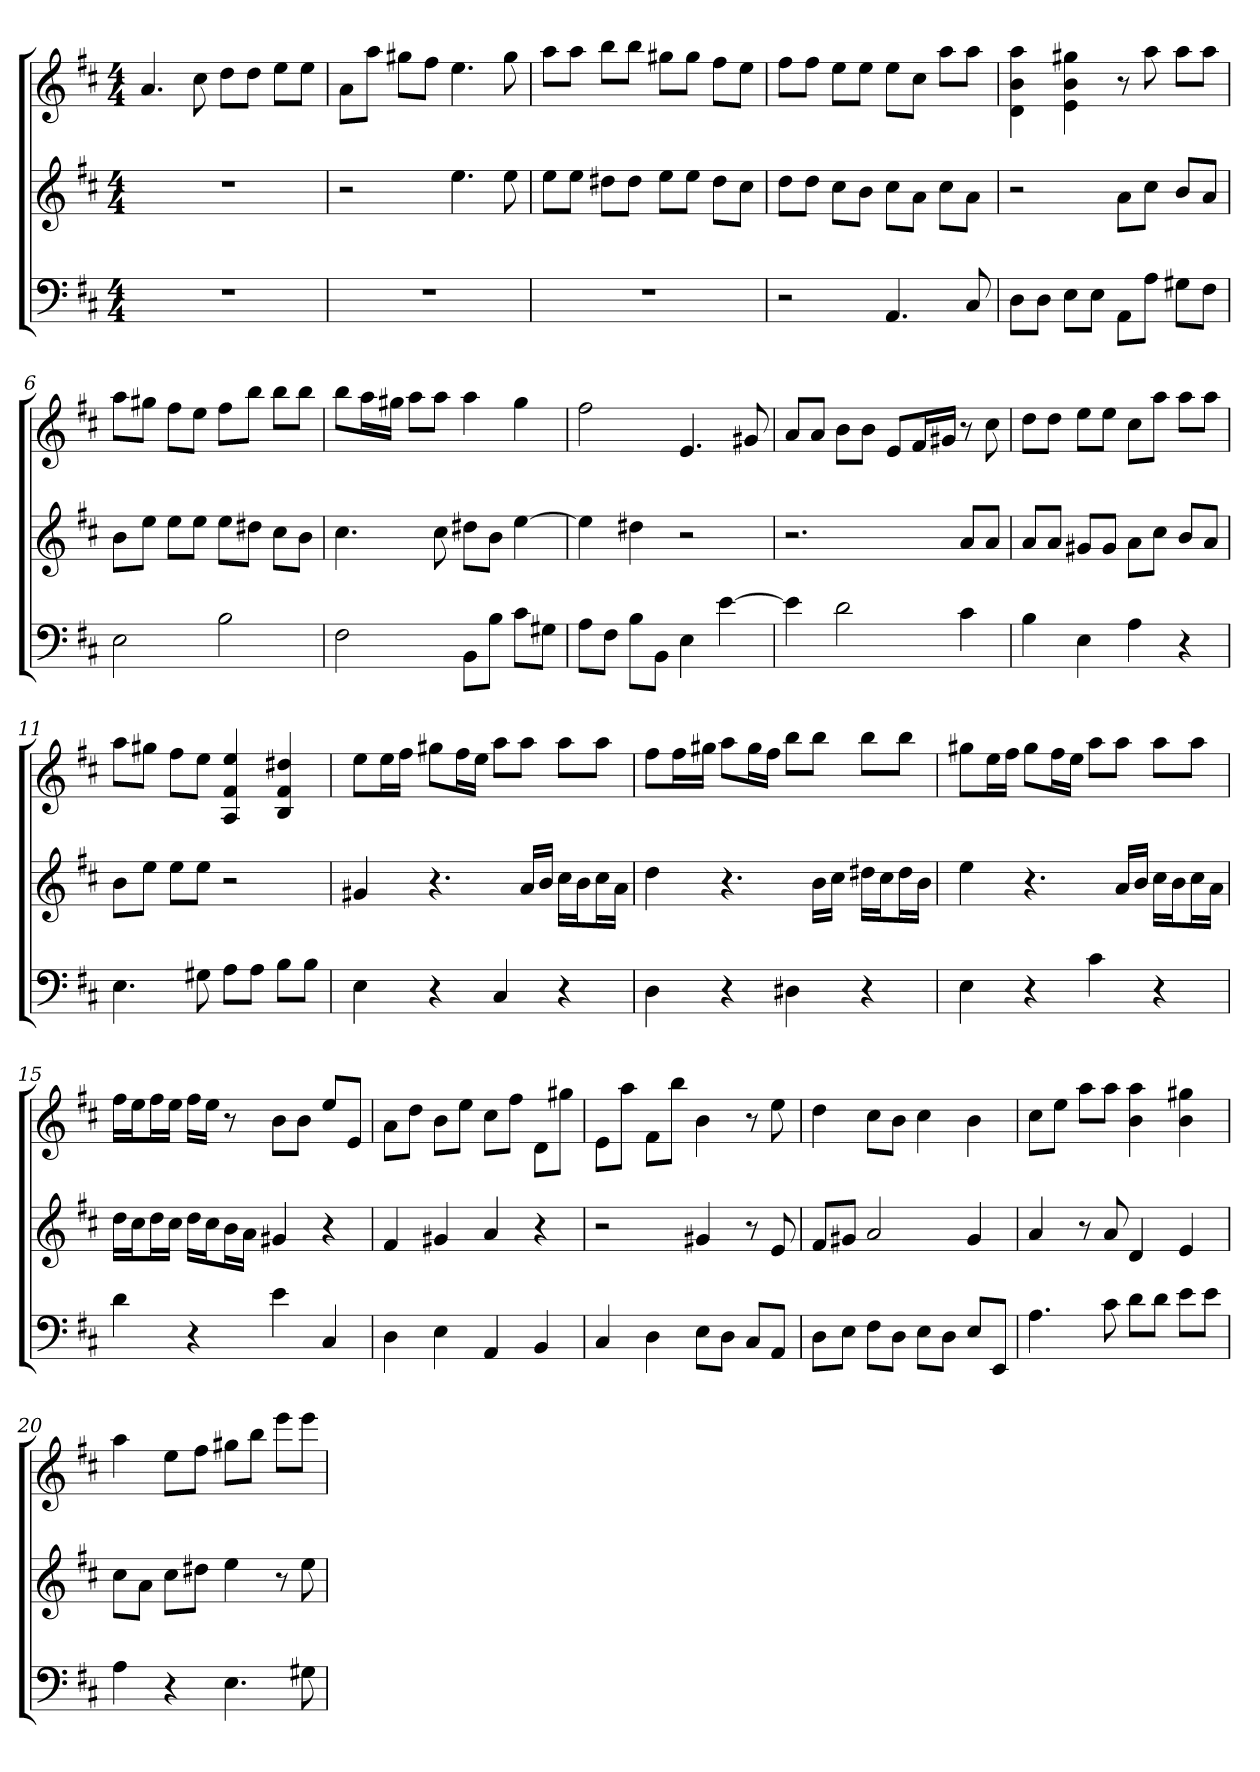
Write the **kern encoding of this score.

**kern	**kern	**kern
*part3	*part2	*part1
*staff3	*staff2	*staff1
*k[f#c#]	*k[f#c#]	*k[f#c#]
*D:	*D:	*D:
*M4/4	*M4/4	*M4/4
=1	=1	=1
1r	1r	4.a
.	.	8cc#
.	.	8ddL
.	.	8ddJ
.	.	8eeL
.	.	8eeJ
=2	=2	=2
1r	2r	8aL
.	.	8aaJ
.	.	8gg#XL
.	.	8ff#J
.	4.ee	4.ee
.	8ee	8gg#
=3	=3	=3
1r	8eeL	8aaL
.	8eeJ	8aaJ
.	8dd#XL	8bbL
.	8dd#J	8bbJ
.	8eeL	8gg#XL
.	8eeJ	8gg#J
.	8dd#L	8ff#L
.	8cc#J	8eeJ
=4	=4	=4
2r	8ddL	8ff#L
.	8ddJ	8ff#J
.	8cc#L	8eeL
.	8bJ	8eeJ
4.AA	8cc#L	8eeL
.	8aJ	8cc#J
.	8cc#L	8aaL
8C#	8aJ	8aaJ
=5	=5	=5
8DL	2r	4d 4b 4aa
8DJ	.	.
8EL	.	4e 4b 4gg#X
8EJ	.	.
8AAL	8aL	8r
8AJ	8cc#J	8aa
8G#XL	8bL	8aaL
8F#J	8aJ	8aaJ
=6	=6	=6
2E	8bL	8aaL
.	8eeJ	8gg#XJ
.	8eeL	8ff#L
.	8eeJ	8eeJ
2B	8eeL	8ff#L
.	8dd#XJ	8bbJ
.	8cc#L	8bbL
.	8bJ	8bbJ
=7	=7	=7
2F#	4.cc#	8bbL
.	.	16aaL
.	.	16gg#XJJ
.	.	8aaL
.	8cc#	8aaJ
8BBL	8dd#XL	4aa
8BJ	8bJ	.
8c#L	[4ee	4gg#
8G#XJ	.	.
=8	=8	=8
8AL	4ee]	2ff#
8F#J	.	.
8BL	4dd#X	.
8BBJ	.	.
4E	2r	4.e
[4e	.	.
.	.	8g#X
=9	=9	=9
4e]	2.r	8aL
.	.	8aJ
2d	.	8bL
.	.	8bJ
.	.	8eL
.	.	16f#L
.	.	16g#XJJ
4c#	8aL	8r
.	8aJ	8cc#
=10	=10	=10
4B	8aL	8ddL
.	8aJ	8ddJ
4E	8g#XL	8eeL
.	8g#J	8eeJ
4A	8aL	8cc#L
.	8cc#J	8aaJ
4r	8bL	8aaL
.	8aJ	8aaJ
=11	=11	=11
4.E	8bL	8aaL
.	8eeJ	8gg#XJ
.	8eeL	8ff#L
8G#X	8eeJ	8eeJ
8AL	2r	4A 4f# 4ee
8AJ	.	.
8BL	.	4B 4f# 4dd#X
8BJ	.	.
=12	=12	=12
4E	4g#X	8eeL
.	.	16eeL
.	.	16ff#JJ
4r	4.r	8gg#XL
.	.	16ff#L
.	.	16eeJJ
4C#	.	8aaL
.	16aLL	8aaJ
.	16bJJ	.
4r	16cc#LL	8aaL
.	16bJ	.
.	16cc#L	8aaJ
.	16aJJ	.
=13	=13	=13
4D	4dd	8ff#L
.	.	16ff#L
.	.	16gg#XJJ
4r	4.r	8aaL
.	.	16gg#L
.	.	16ff#JJ
4D#X	.	8bbL
.	16bLL	8bbJ
.	16cc#JJ	.
4r	16dd#XLL	8bbL
.	16cc#J	.
.	16dd#L	8bbJ
.	16bJJ	.
=14	=14	=14
4E	4ee	8gg#XL
.	.	16eeL
.	.	16ff#JJ
4r	4.r	8gg#L
.	.	16ff#L
.	.	16eeJJ
4c#	.	8aaL
.	16aLL	8aaJ
.	16bJJ	.
4r	16cc#LL	8aaL
.	16bJ	.
.	16cc#L	8aaJ
.	16aJJ	.
=15	=15	=15
4d	16ddLL	16ff#LL
.	16cc#J	16eeJ
.	16ddL	16ff#L
.	16cc#JJ	16eeJJ
4r	16ddLL	16ff#LL
.	16cc#J	16eeJJ
.	16bL	8r
.	16aJJ	.
4e	4g#X	8bL
.	.	8bJ
4C#	4r	8eeL
.	.	8eJ
=16	=16	=16
4D	4f#	8aL
.	.	8ddJ
4E	4g#X	8bL
.	.	8eeJ
4AA	4a	8cc#L
.	.	8ff#J
4BB	4r	8dL
.	.	8gg#XJ
=17	=17	=17
4C#	2r	8eL
.	.	8aaJ
4D	.	8f#L
.	.	8bbJ
8EL	4g#X	4b
8DJ	.	.
8C#L	8r	8r
8AAJ	8e	8ee
=18	=18	=18
8DL	8f#L	4dd
8EJ	8g#XJ	.
8F#L	2a	8cc#L
8DJ	.	8bJ
8EL	.	4cc#
8DJ	.	.
8EL	4g#	4b
8EEJ	.	.
=19	=19	=19
4.A	4a	8cc#L
.	.	8eeJ
.	8r	8aaL
8c#	8a	8aaJ
8dL	4d	4b 4aa
8dJ	.	.
8eL	4e	4b 4gg#X
8eJ	.	.
=20	=20	=20
4A	8cc#L	4aa
.	8aJ	.
4r	8cc#L	8eeL
.	8dd#XJ	8ff#J
4.E	4ee	8gg#XL
.	.	8bbJ
.	8r	8eeeL
8G#X	8ee	8eeeJ
=	=	=
*-	*-	*-
